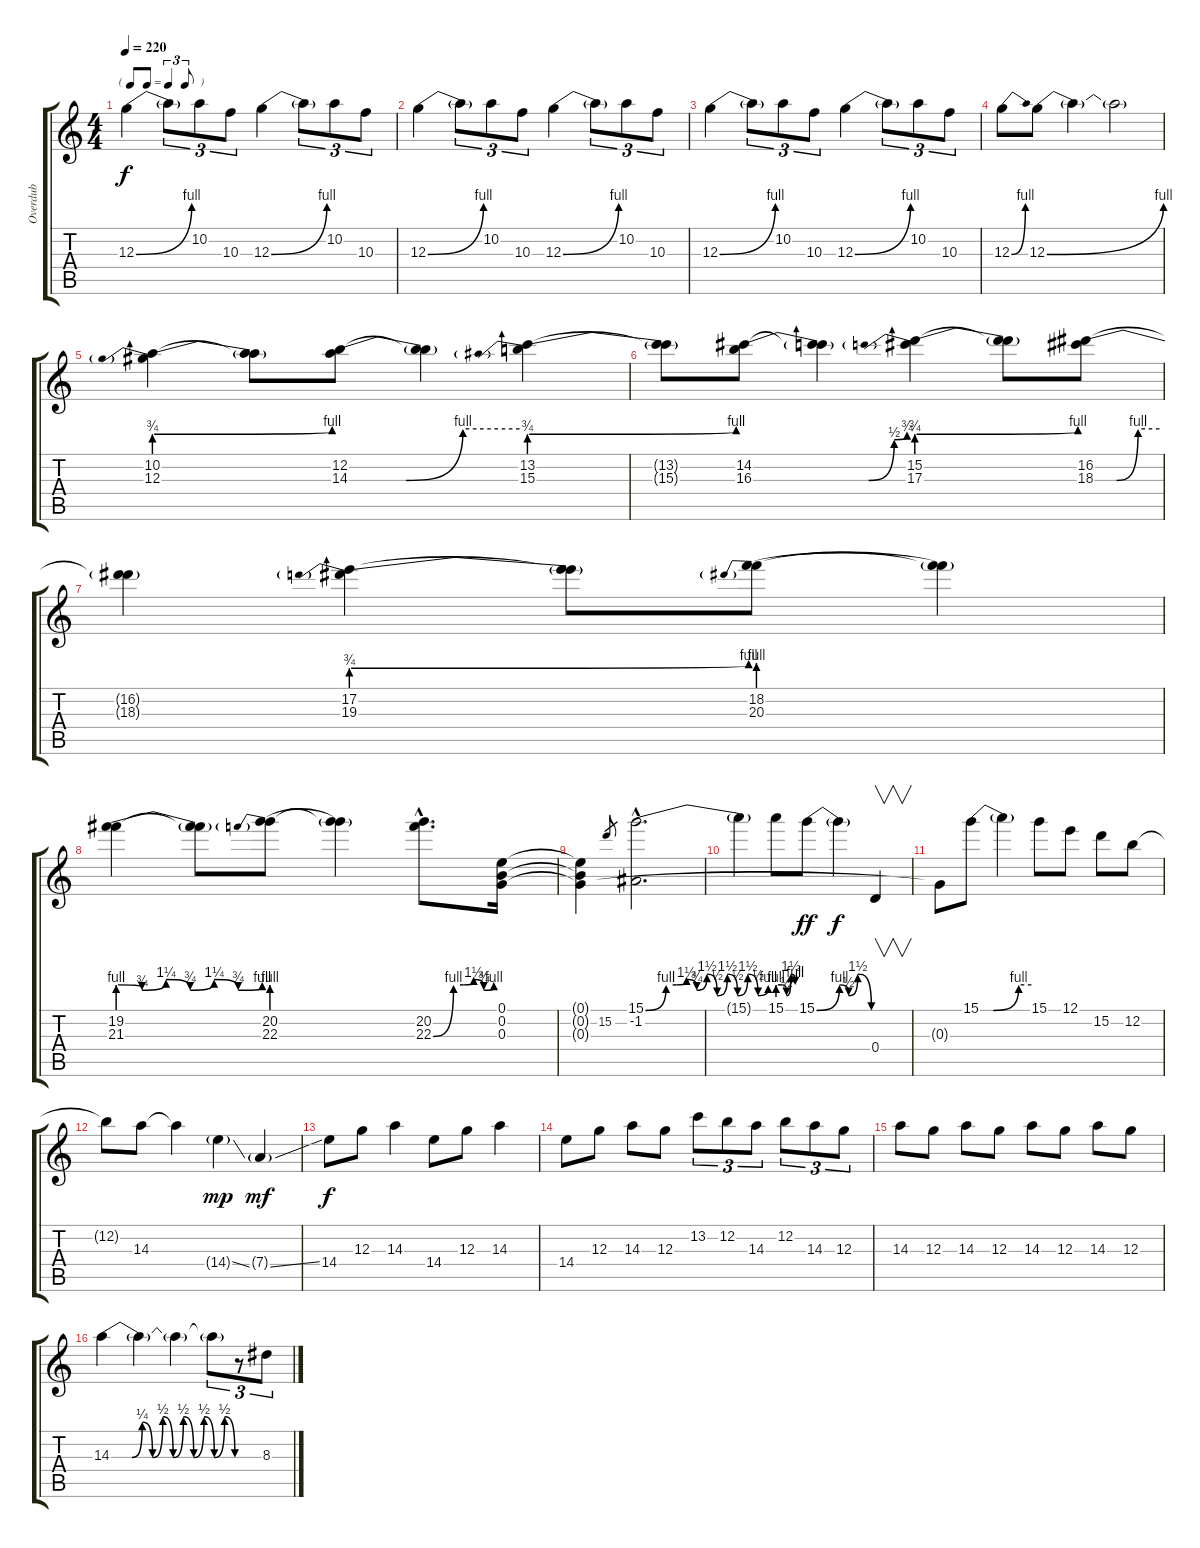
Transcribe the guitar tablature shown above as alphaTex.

\track ("Overdub" "Overdub") {instrument fretlessbass}
\staff {score tabs}
\tuning (E4 B3 G3 D3 A2 E2) {hide}
\ts (4 4)
\tf triplet8th
\tempo 220
\clef g2
\ks c
12.3{be (bend 0 0 60 4)}.4{dy f} 12.3{t}.8{tu (3 2)} 10.2.8{tu (3 2)} 10.3.8{tu (3 2)} 12.3{be (bend 0 0 60 4)}.4 12.3{t}.8{tu (3 2)} 10.2.8{tu (3 2)} 10.3.8{tu (3 2)} |
12.3{be (bend 0 0 60 4)}.4 12.3{t}.8{tu (3 2)} 10.2.8{tu (3 2)} 10.3.8{tu (3 2)} 12.3{be (bend 0 0 60 4)}.4 12.3{t}.8{tu (3 2)} 10.2.8{tu (3 2)} 10.3.8{tu (3 2)} |
12.3{be (bend 0 0 60 4)}.4 12.3{t}.8{tu (3 2)} 10.2.8{tu (3 2)} 10.3.8{tu (3 2)} 12.3{be (bend 0 0 60 4)}.4 12.3{t}.8{tu (3 2)} 10.2.8{tu (3 2)} 10.3.8{tu (3 2)} |
12.3{be (bend 0 0 60 4)}.8 12.3{be (bend 0 0 60 4)}.8 12.3{t}.4 12.3{t}.2 |
(10.2 12.3{be (prebendbend 0 3 60 4)}).4 (10.2{t} 12.3{t}).8 (12.2 14.3{be (custom 0 0 20 0 40 4 60 4)}).8 (12.2{t} 14.3{t}).4 (13.2 15.3{be (prebendbend 0 3 60 4)}).4 |
(13.2{t} 15.3{t}).8 (14.2 16.3{be (custom 0 0 45 0 55 2 60 3)}).8 (14.2{t} 16.3{t}).4 (15.2 17.3{be (prebendbend 0 3 60 4)}).4 (15.2{t} 17.3{t}).8 (16.2 18.3{be (custom 0 0 20 0 40 4 60 4)}).8 |
(16.2{t} 18.3{t}).4 (17.2 19.3{be (prebendbend 0 3 60 4)}).4 (17.2{t} 19.3{t}).8 (18.2 20.3{be (prebend 0 4 60 4)}).8 (18.2{t} 20.3{t}).4 |
(19.2 21.3{be (custom 0 4 10 3 20 5 30 3 40 5 50 3 60 4)}).4 (19.2{t} 21.3{t}).8 (20.2 22.3{be (prebend 0 4 60 4)}).8 (20.2{t} 22.3{t}).4 (20.2{hac} 22.3{be (custom 0 0 20 4 30 4 40 5 50 3 60 4) hac}).8{d} (0.1 0.2 0.3).16 |
(0.1{t} 0.2{t} 0.3{t}).4 15.2.8{gr} (15.1{be (custom 0 0 10 4 15 4 20 5 25 3 30 6 35 2 40 6 45 2 50 6 55 2 60 4) hac} -1.2{hac}).2{d} |
15.1{t}.4 15.1{be (custom 0 4 15 4 30 2 45 6 60 4)}.8 15.1{be (custom 0 0 25 4 35 2 45 6 60 0)}.8{dy ff} 15.1{t}.4{dy f} 0.4.4{v} |
0.3{t}.8 15.1{be (custom 0 0 15 0 45 4 60 4)}.8 15.1{t}.4 15.1.8 12.1.8 15.2.8 12.2.8 |
12.2{t}.8 14.3.8 14.3{t}.4 14.4{ss g}.4{dy mp} 7.4{ss g}.4{dy mf} |
14.4.8{dy f} 12.3.8 14.3.4 14.4.8 12.3.8 14.3.4 |
14.4.8 12.3.8 14.3.8 12.3.8 13.2.8{tu (3 2)} 12.2.8{tu (3 2)} 14.3.8{tu (3 2)} 12.2.8{tu (3 2)} 14.3.8{tu (3 2)} 12.3.8{tu (3 2)} |
14.3.8 12.3.8 14.3.8 12.3.8 14.3.8 12.3.8 14.3.8 12.3.8 |
14.3{be (custom 0 0 10 0 15 1 20 0 25 2 30 0 35 2 40 0 45 2 50 0 55 2 60 0)}.4 14.3{t}.4 14.3{t}.4 14.3{t}.8{tu (3 2)} r.8{tu (3 2)} 8.3{ss}.8{tu (3 2)}
